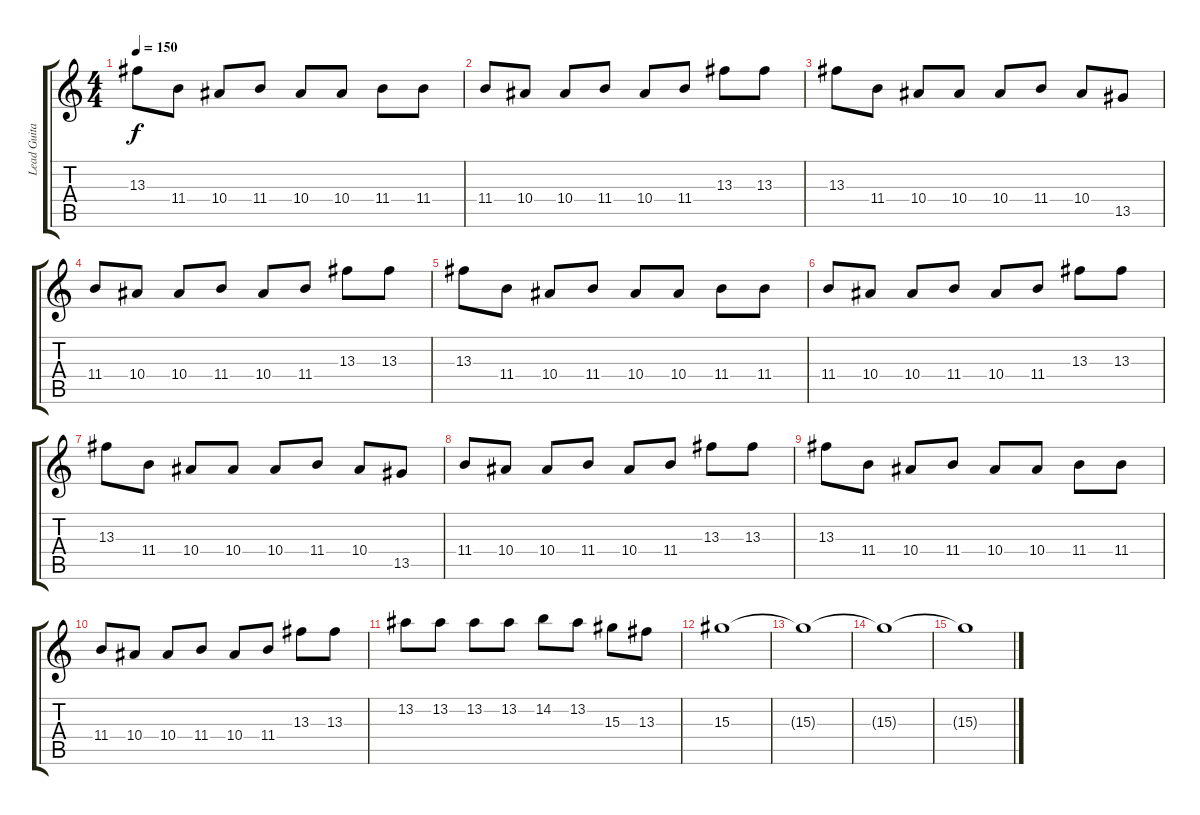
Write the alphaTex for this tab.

\track ("Lead Guitar" "Lead Guita") {instrument distortionguitar}
\staff {score tabs}
\tuning (D4 A3 F3 C3 G2 C2) {hide}
\ts (4 4)
\tempo 150
\clef g2
\ks c
13.3.8{dy f} 11.4.8 10.4.8 11.4.8 10.4.8 10.4.8 11.4.8 11.4.8 |
11.4.8 10.4.8 10.4.8 11.4.8 10.4.8 11.4.8 13.3.8 13.3.8 |
13.3.8 11.4.8 10.4.8 10.4.8 10.4.8 11.4.8 10.4.8 13.5.8 |
11.4.8 10.4.8 10.4.8 11.4.8 10.4.8 11.4.8 13.3.8 13.3.8 |
13.3.8 11.4.8 10.4.8 11.4.8 10.4.8 10.4.8 11.4.8 11.4.8 |
11.4.8 10.4.8 10.4.8 11.4.8 10.4.8 11.4.8 13.3.8 13.3.8 |
13.3.8 11.4.8 10.4.8 10.4.8 10.4.8 11.4.8 10.4.8 13.5.8 |
11.4.8 10.4.8 10.4.8 11.4.8 10.4.8 11.4.8 13.3.8 13.3.8 |
13.3.8 11.4.8 10.4.8 11.4.8 10.4.8 10.4.8 11.4.8 11.4.8 |
11.4.8 10.4.8 10.4.8 11.4.8 10.4.8 11.4.8 13.3.8 13.3.8 |
13.2.8 13.2.8 13.2.8 13.2.8 14.2.8 13.2.8 15.3.8 13.3.8 |
15.3.1 |
15.3{t}.1 |
15.3{t}.1 |
15.3{t}.1
